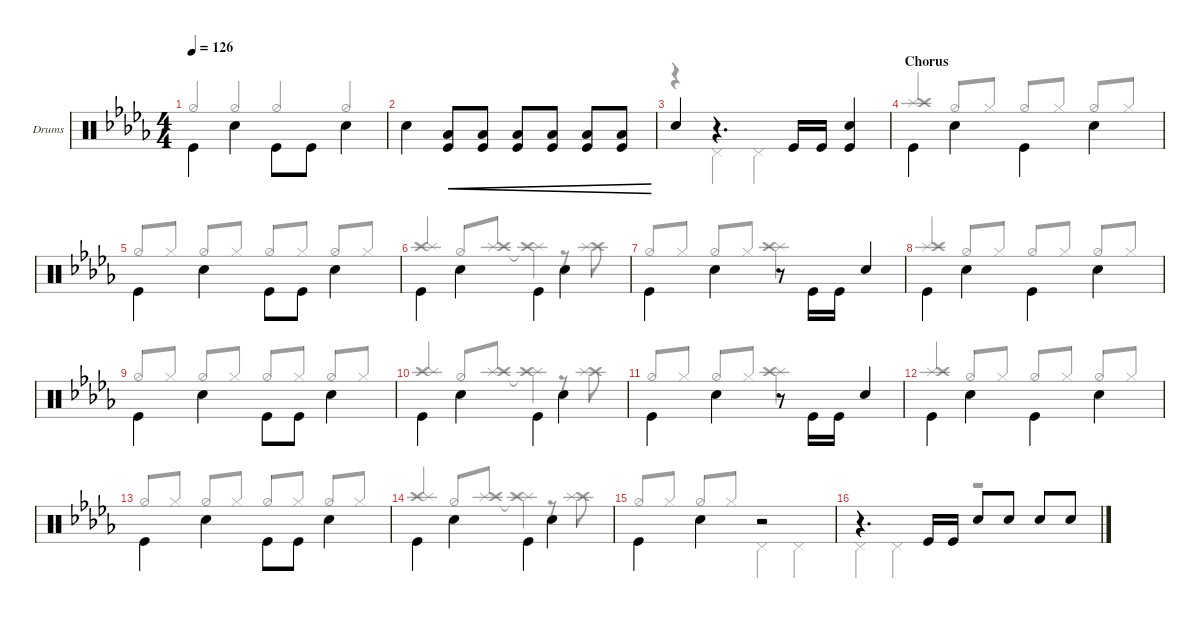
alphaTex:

\hideDynamics
\bracketExtendMode groupsimilarinstruments
\firstSystemTrackNameOrientation horizontal
\otherSystemsTrackNameOrientation horizontal
\track ("Drumkit" "Drums") {instrument percussion}
\staff {score}
\articulation defaults
\voice
\ts (4 4)
\tempo 126
\clef neutral
\ks db "Kick (hit)".4{dy mf beam invert} "Snare (hit) 2".4{beam invert} "Kick (hit)".8{beam invert} "Kick (hit)".8 "Snare (hit) 2".4{beam invert}
|
"Snare (hit) 2".4 ("Kick (hit)" "Low Tom (hit)").8{cre} ("Kick (hit)" "Low Tom (hit)").8{cre} ("Kick (hit)" "Low Tom (hit)").8{cre} ("Kick (hit)" "Low Tom (hit)").8{cre} ("Kick (hit)" "Low Tom (hit)").8{cre} ("Kick (hit)" "Low Tom (hit)").8{cre} |
"Snare (hit) 2".4 r.4{d} "Kick (hit)".16 "Kick (hit)".16 ("Kick (hit)" "Snare (hit) 2").4 |
\section ("" "Chorus")
"Kick (hit)".4{beam invert} "Snare (hit) 2".4{beam invert} "Kick (hit)".4{beam invert} "Snare (hit) 2".4{beam invert} |
"Kick (hit)".4{beam invert} "Snare (hit) 2".4{beam invert} "Kick (hit)".8{beam invert} "Kick (hit)".8 "Snare (hit) 2".4{beam invert} |
"Kick (hit)".4{beam invert} "Snare (hit) 2".4{beam invert} "Kick (hit)".4{beam invert} "Snare (hit) 2".4{beam invert} |
"Kick (hit)".4{beam invert} "Snare (hit) 2".4{beam invert} r.8{beam invert} "Kick (hit)".16{beam invert} "Kick (hit)".16{beam invert} "Snare (hit) 2".4 |
"Kick (hit)".4{beam invert} "Snare (hit) 2".4{beam invert} "Kick (hit)".4{beam invert} "Snare (hit) 2".4{beam invert} |
"Kick (hit)".4{beam invert} "Snare (hit) 2".4{beam invert} "Kick (hit)".8{beam invert} "Kick (hit)".8 "Snare (hit) 2".4{beam invert} |
"Kick (hit)".4{beam invert} "Snare (hit) 2".4{beam invert} "Kick (hit)".4{beam invert} "Snare (hit) 2".4{beam invert} |
"Kick (hit)".4{beam invert} "Snare (hit) 2".4{beam invert} r.8{beam invert} "Kick (hit)".16{beam invert} "Kick (hit)".16{beam invert} "Snare (hit) 2".4 |
"Kick (hit)".4{beam invert} "Snare (hit) 2".4{beam invert} "Kick (hit)".4{beam invert} "Snare (hit) 2".4{beam invert} |
"Kick (hit)".4{beam invert} "Snare (hit) 2".4{beam invert} "Kick (hit)".8{beam invert} "Kick (hit)".8 "Snare (hit) 2".4{beam invert} |
"Kick (hit)".4{beam invert} "Snare (hit) 2".4{beam invert} "Kick (hit)".4{beam invert} "Snare (hit) 2".4{beam invert} |
"Kick (hit)".4{beam invert} "Snare (hit) 2".4{beam invert} r.2 |
r.4{d} "Kick (hit)".16 "Kick (hit)".16 "Snare (hit) 2".8 "Snare (hit) 2".8 "Snare (hit) 2".8 "Snare (hit) 2".8
\voice
\clef neutral
\ottava regular
\simile none
\ks db "Hi-Hat (half)".4{dy f beam invert} "Hi-Hat (half)".4{beam invert} "Hi-Hat (half)".4{beam invert} "Hi-Hat (half)".4{beam invert}
|
|
r.4 "Pedal Hi-Hat (hit)".4{dy mf} "Pedal Hi-Hat (hit)".2 |
("Splash (hit)" "Crash high (hit)").4{dy f beam invert} "Hi-Hat (half)".8{beam invert} "Hi-Hat (closed)".8 "Hi-Hat (half)".8{beam invert} "Hi-Hat (closed)".8 "Hi-Hat (half)".8{beam invert} "Hi-Hat (closed)".8 |
"Hi-Hat (half)".8{beam invert} "Hi-Hat (closed)".8 "Hi-Hat (half)".8{beam invert} "Hi-Hat (closed)".8 "Hi-Hat (half)".8{beam invert} "Hi-Hat (closed)".8 "Hi-Hat (half)".8{beam invert} "Hi-Hat (closed)".8 |
("Crash high (hit)" "Splash (hit)").4{beam invert} "Hi-Hat (half)".8{beam invert} ("Splash (hit)" "Crash high (hit)").8{dy mf} ("Splash (hit)"{t} "Crash high (hit)").4 r.8 ("Crash high (hit)" "Splash (hit)").8 |
"Hi-Hat (half)".8{dy f beam invert} "Hi-Hat (closed)".8 "Hi-Hat (half)".8{beam invert} "Hi-Hat (closed)".8 ("Splash (hit)" "Crash high (hit)").2 |
("Splash (hit)" "Crash high (hit)").4{beam invert} "Hi-Hat (half)".8{beam invert} "Hi-Hat (closed)".8 "Hi-Hat (half)".8{beam invert} "Hi-Hat (closed)".8 "Hi-Hat (half)".8{beam invert} "Hi-Hat (closed)".8 |
"Hi-Hat (half)".8{beam invert} "Hi-Hat (closed)".8 "Hi-Hat (half)".8{beam invert} "Hi-Hat (closed)".8 "Hi-Hat (half)".8{beam invert} "Hi-Hat (closed)".8 "Hi-Hat (half)".8{beam invert} "Hi-Hat (closed)".8 |
("Crash high (hit)" "Splash (hit)").4{beam invert} "Hi-Hat (half)".8{beam invert} ("Splash (hit)" "Crash high (hit)").8{dy mf} ("Splash (hit)"{t} "Crash high (hit)").4 r.8 ("Crash high (hit)" "Splash (hit)").8 |
"Hi-Hat (half)".8{dy f beam invert} "Hi-Hat (closed)".8 "Hi-Hat (half)".8{beam invert} "Hi-Hat (closed)".8 ("Splash (hit)" "Crash high (hit)").2 |
("Splash (hit)" "Crash high (hit)").4{beam invert} "Hi-Hat (half)".8{beam invert} "Hi-Hat (closed)".8 "Hi-Hat (half)".8{beam invert} "Hi-Hat (closed)".8 "Hi-Hat (half)".8{beam invert} "Hi-Hat (closed)".8 |
"Hi-Hat (half)".8{beam invert} "Hi-Hat (closed)".8 "Hi-Hat (half)".8{beam invert} "Hi-Hat (closed)".8 "Hi-Hat (half)".8{beam invert} "Hi-Hat (closed)".8 "Hi-Hat (half)".8{beam invert} "Hi-Hat (closed)".8 |
("Crash high (hit)" "Splash (hit)").4{beam invert} "Hi-Hat (half)".8{beam invert} ("Splash (hit)" "Crash high (hit)").8{dy mf} ("Splash (hit)"{t} "Crash high (hit)").4 r.8 ("Crash high (hit)" "Splash (hit)").8 |
"Hi-Hat (half)".8{dy f beam invert} "Hi-Hat (closed)".8 "Hi-Hat (half)".8{beam invert} "Hi-Hat (closed)".8 "Pedal Hi-Hat (hit)".4{dy mf} "Pedal Hi-Hat (hit)".4 |
"Pedal Hi-Hat (hit)".4 "Pedal Hi-Hat (hit)".4 r.2
